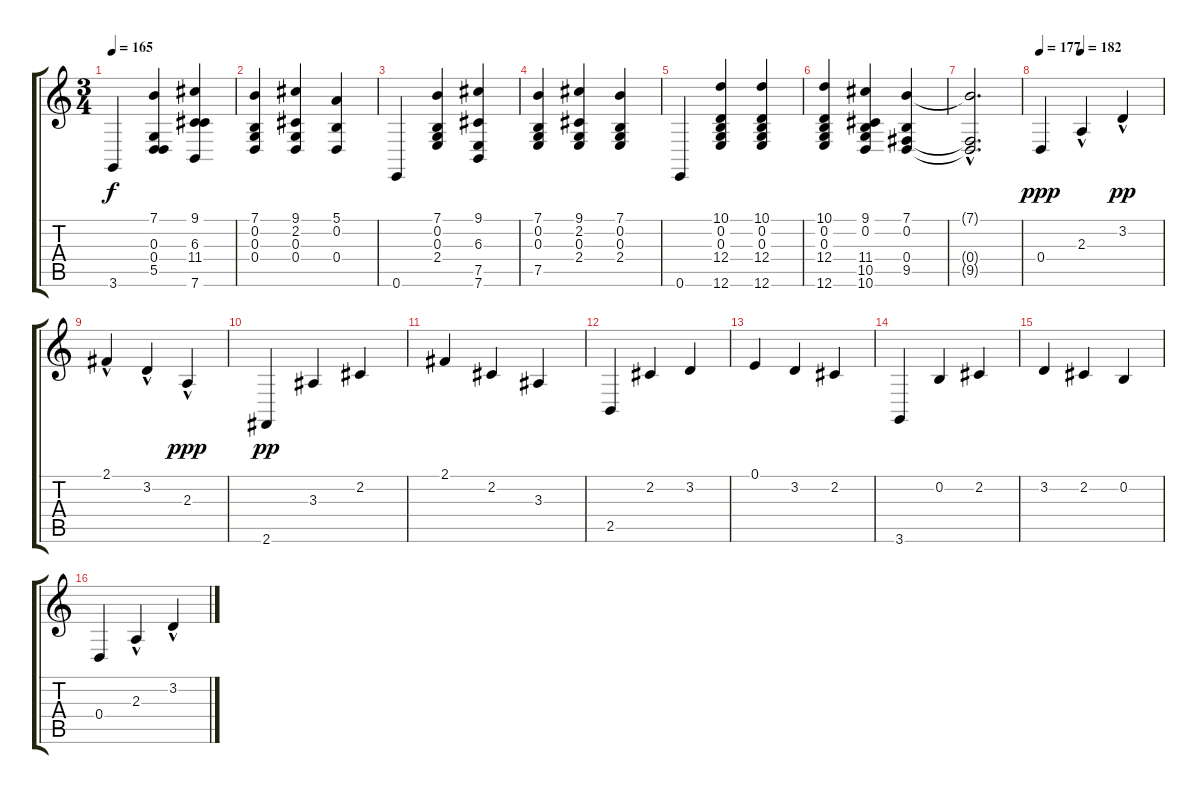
\track "" {instrument acousticgrandpiano}
\staff {score tabs}
\tuning (E4 B3 G3 D3 A2 E2) {hide}
\ts (3 4)
\tempo 165
\clef g2
\ks c
3.6.4{dy f} (7.1 0.3 0.4 5.5).4 (9.1 6.3 11.4 7.6).4 |
(7.1 0.2 0.3 0.4).4 (9.1 2.2 0.3 0.4).4 (5.1 0.2 0.4).4 |
0.6.4 (7.1 0.2 0.3 2.4).4 (9.1 6.3 7.5 7.6).4 |
(7.1 0.2 0.3 7.5).4 (9.1 2.2 0.3 2.4).4 (7.1 0.2 0.3 2.4).4 |
0.6.4 (10.1 0.2 0.3 12.4 12.6).4 (10.1 0.2 0.3 12.4 12.6).4 |
(10.1 0.2 0.3 12.4 12.6).4 (9.1 0.2 11.4 10.5 10.6).4 (7.1 0.2 0.4 9.5).4 |
(7.1{hac t} 0.4{hac t} 9.5{t}).2{d} |
\tempo 177
\tempo (182 0.3333333333333333)
0.4.4{dy ppp} 2.3{hac}.4 3.2{hac}.4{dy pp} |
2.1{hac}.4 3.2{hac}.4 2.3{hac}.4{dy ppp} |
2.6.4{dy pp} 3.3.4 2.2.4 |
2.1.4 2.2.4 3.3.4 |
2.5.4 2.2.4 3.2.4 |
0.1.4 3.2.4 2.2.4 |
3.6.4 0.2.4 2.2.4 |
3.2.4 2.2.4 0.2.4 |
0.4.4 2.3{hac}.4 3.2{hac}.4
